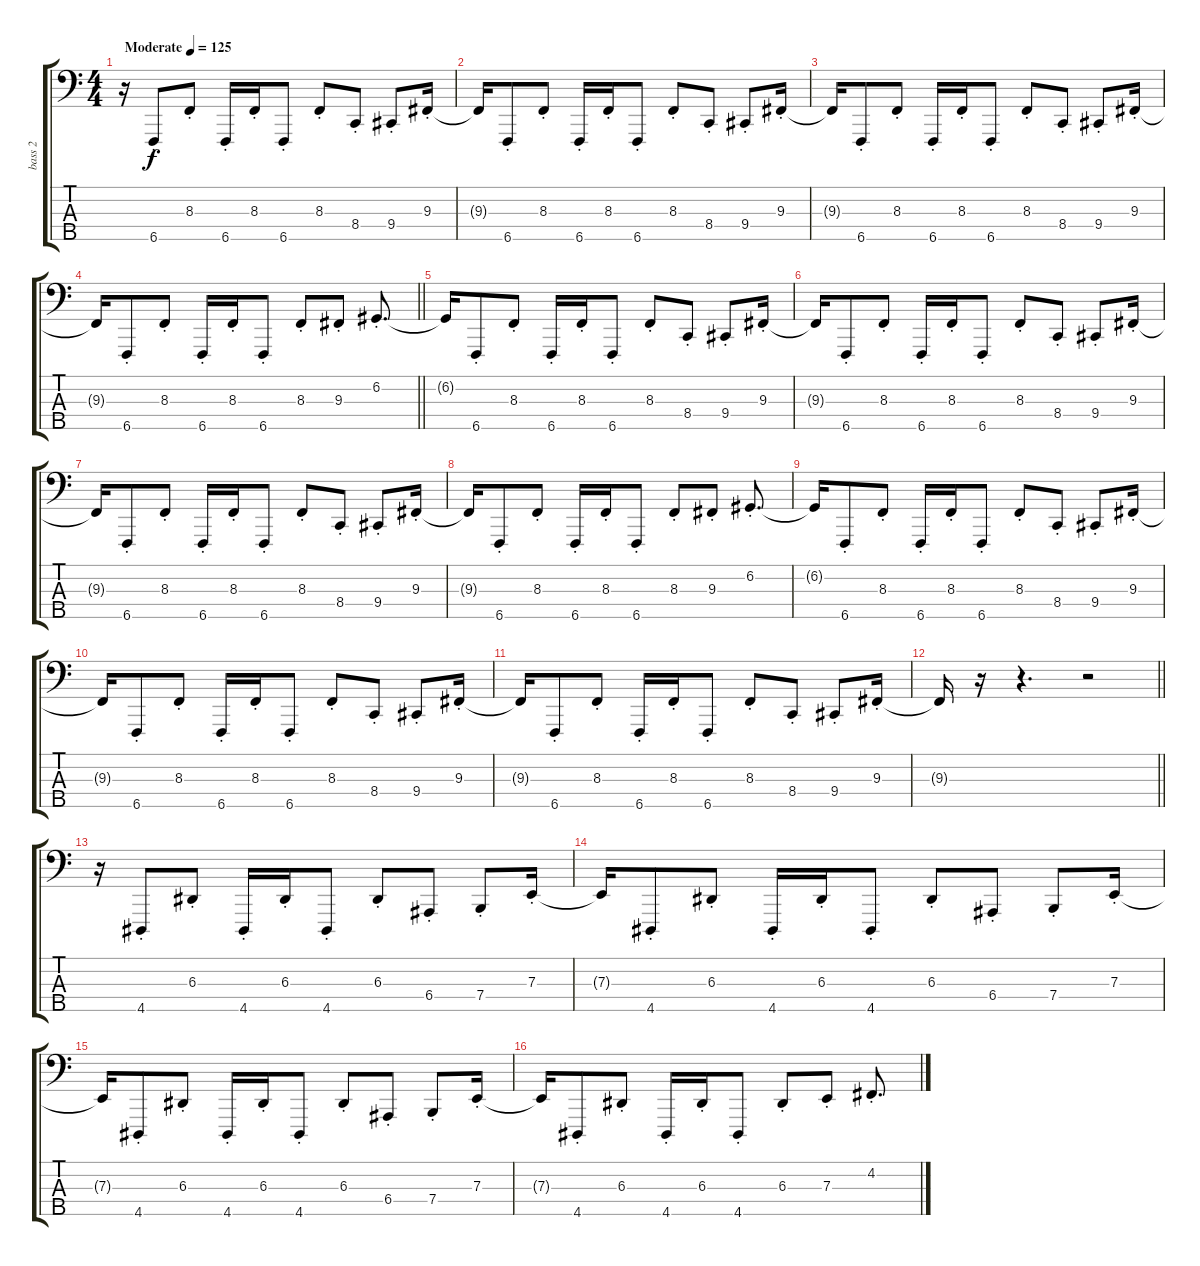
\track ("bass 2" "bass 2") {instrument pad3polysynth}
\staff {score tabs}
\tuning (G2 D2 A1 E1 B0) {hide}
\ts (4 4)
\tempo (125 "Moderate")
\clef f4
\ks c
r.16{dy f instrument pad3polysynth} 6.5{st}.8 8.3{st}.8 6.5{st}.16 8.3{st}.16 6.5{st}.8 8.3{st}.8 8.4{st}.8 9.4{st}.8 9.3{st}.16 |
9.3{t}.16 6.5{st}.8 8.3{st}.8 6.5{st}.16 8.3{st}.16 6.5{st}.8 8.3{st}.8 8.4{st}.8 9.4{st}.8 9.3{st}.16 |
9.3{t}.16 6.5{st}.8 8.3{st}.8 6.5{st}.16 8.3{st}.16 6.5{st}.8 8.3{st}.8 8.4{st}.8 9.4{st}.8 9.3{st}.16 |
\barLineRight lightlight
9.3{t}.16 6.5{st}.8 8.3{st}.8 6.5{st}.16 8.3{st}.16 6.5{st}.8 8.3{st}.8 9.3{st}.8 6.2{st}.8{d} |
6.2{t}.16 6.5{st}.8 8.3{st}.8 6.5{st}.16 8.3{st}.16 6.5{st}.8 8.3{st}.8 8.4{st}.8 9.4{st}.8 9.3{st}.16 |
9.3{t}.16 6.5{st}.8 8.3{st}.8 6.5{st}.16 8.3{st}.16 6.5{st}.8 8.3{st}.8 8.4{st}.8 9.4{st}.8 9.3{st}.16 |
9.3{t}.16 6.5{st}.8 8.3{st}.8 6.5{st}.16 8.3{st}.16 6.5{st}.8 8.3{st}.8 8.4{st}.8 9.4{st}.8 9.3{st}.16 |
9.3{t}.16 6.5{st}.8 8.3{st}.8 6.5{st}.16 8.3{st}.16 6.5{st}.8 8.3{st}.8 9.3{st}.8 6.2{st}.8{d} |
6.2{t}.16 6.5{st}.8 8.3{st}.8 6.5{st}.16 8.3{st}.16 6.5{st}.8 8.3{st}.8 8.4{st}.8 9.4{st}.8 9.3{st}.16 |
9.3{t}.16 6.5{st}.8 8.3{st}.8 6.5{st}.16 8.3{st}.16 6.5{st}.8 8.3{st}.8 8.4{st}.8 9.4{st}.8 9.3{st}.16 |
9.3{t}.16 6.5{st}.8 8.3{st}.8 6.5{st}.16 8.3{st}.16 6.5{st}.8 8.3{st}.8 8.4{st}.8 9.4{st}.8 9.3{st}.16 |
\barLineRight lightlight
9.3{t}.16 r.16 r.4{d} r.2 |
r.16 4.5{st}.8 6.3{st}.8 4.5{st}.16 6.3{st}.16 4.5{st}.8 6.3{st}.8 6.4{st}.8 7.4{st}.8 7.3{st}.16 |
7.3{t}.16 4.5{st}.8 6.3{st}.8 4.5{st}.16 6.3{st}.16 4.5{st}.8 6.3{st}.8 6.4{st}.8 7.4{st}.8 7.3{st}.16 |
7.3{t}.16 4.5{st}.8 6.3{st}.8 4.5{st}.16 6.3{st}.16 4.5{st}.8 6.3{st}.8 6.4{st}.8 7.4{st}.8 7.3{st}.16 |
7.3{t}.16 4.5{st}.8 6.3{st}.8 4.5{st}.16 6.3{st}.16 4.5{st}.8 6.3{st}.8 7.3{st}.8 4.2{st}.8{d}
